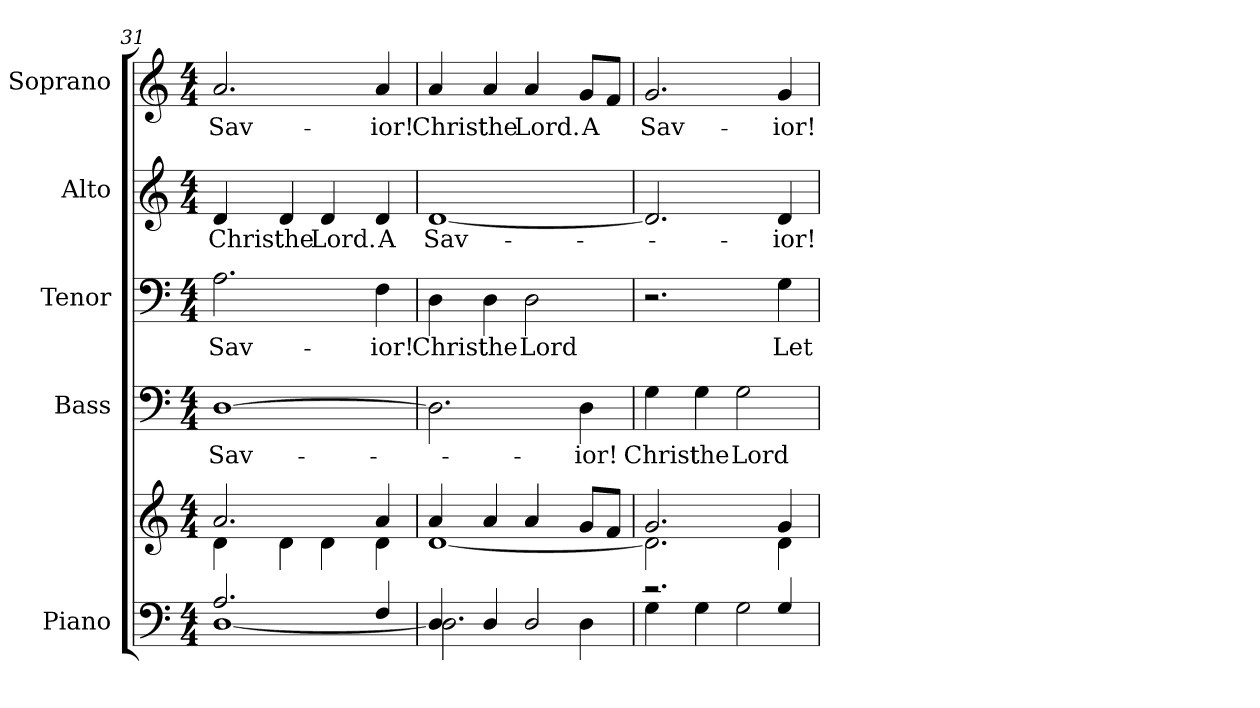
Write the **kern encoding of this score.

**kern	**kern	**kern	**text	**kern	**text	**kern	**text	**kern	**text
*part5	*part5	*part4	*part4	*part3	*part3	*part2	*part2	*part1	*part1
*staff6	*staff5	*staff4	*staff4	*staff3	*staff3	*staff2	*staff2	*staff1	*staff1
*I"Piano	*	*I"Bass	*	*I"Tenor	*	*I"Alto	*	*I"Soprano	*
*I'Pno.	*	*I'B.	*	*I'T.	*	*I'A.	*	*I'S.	*
*clefF4	*clefG2	*clefF4	*	*clefF4	*	*clefG2	*	*clefG2	*
*k[]	*k[]	*k[]	*	*k[]	*	*k[]	*	*k[]	*
*C:	*C:	*C:	*	*C:	*	*C:	*	*C:	*
*M4/4	*M4/4	*M4/4	*	*M4/4	*	*M4/4	*	*M4/4	*
=31	=31	=31	=31	=31	=31	=31	=31	=31	=31
*^	*^	*	*	*	*	*	*	*	*
!	!	!	!	!	!LO:LY:b:color=#000000	!	!	!	!	!	!
!	!	!	!	!	!	!	!LO:LY:b:color=#000000	!	!	!	!
!	!	!	!	!	!	!	!	!	!LO:LY:b:color=#000000	!	!
!	!	!	!	!	!	!	!	!	!	!	!LO:LY:b:color=#000000
2.Ai/	[<1Di	2.ai/	4di\	[>1Di	Sav-	2.Ai\	Sav-	4di/	Christ	2.ai/	Sav-
!	!	!	!	!	!	!	!	!	!LO:LY:b:color=#000000	!	!
.	.	.	4di\	.	.	.	.	4di/	the	.	.
!	!	!	!	!	!	!	!	!	!LO:LY:b:color=#000000	!	!
.	.	.	4di\	.	.	.	.	4di/	Lord.	.	.
!	!	!	!	!	!	!	!LO:LY:b:color=#000000	!	!	!	!
!	!	!	!	!	!	!	!	!	!LO:LY:b:color=#000000	!	!
!	!	!	!	!	!	!	!	!	!	!	!LO:LY:b:color=#000000
4Fi/	.	4ai/	4di\	.	.	4Fi\	-ior!	4di/	A	4ai/	-ior!
=32	=32	=32	=32	=32	=32	=32	=32	=32	=32	=32	=32
!	!	!	!	!	!	!	!LO:LY:b:color=#000000	!	!	!	!
!	!	!	!	!	!	!	!	!	!LO:LY:b:color=#000000	!	!
!	!	!	!	!	!	!	!	!	!	!	!LO:LY:b:color=#000000
4Di/]	2.Di\	4ai/	[<1di	2.Di\]	.	4Di\	Christ	[<1di	Sav-	4ai/	Christ
!	!	!	!	!	!	!	!LO:LY:b:color=#000000	!	!	!	!
!	!	!	!	!	!	!	!	!	!	!	!LO:LY:b:color=#000000
4Di/	.	4ai/	.	.	.	4Di\	the	.	.	4ai/	the
!	!	!	!	!	!	!	!LO:LY:b:color=#000000	!	!	!	!
!	!	!	!	!	!	!	!	!	!	!	!LO:LY:b:color=#000000
2Di/	.	4ai/	.	.	.	2Di\	Lord	.	.	4ai/	Lord.
!	!	!	!	!	!LO:LY:b:color=#000000	!	!	!	!	!	!
!	!	!	!	!	!	!	!	!	!	!	!LO:LY:b:color=#000000
.	4Di\	8gi/L	.	4Di\	-ior!	.	.	.	.	8gi/L	A
.	.	8fi/J	.	.	.	.	.	.	.	8fi/J	.
!!LO:PB:g=z
=33	=33	=33	=33	=33	=33	=33	=33	=33	=33	=33	=33
!	!	!	!	!	!LO:LY:b:color=#000000	!	!	!	!	!	!
!	!	!	!	!	!	!	!	!	!	!	!LO:LY:b:color=#000000
2.r	4Gi\	2.gi/	2.di\]	4Gi\	Christ	2.r	.	2.di/]	.	2.gi/	Sav-
!	!	!	!	!	!LO:LY:b:color=#000000	!	!	!	!	!	!
.	4Gi\	.	.	4Gi\	the	.	.	.	.	.	.
!	!	!	!	!	!LO:LY:b:color=#000000	!	!	!	!	!	!
.	2Gi\	.	.	2Gi\	Lord-	.	.	.	.	.	.
!	!	!	!	!	!	!	!LO:LY:b:color=#000000	!	!	!	!
!	!	!	!	!	!	!	!	!	!LO:LY:b:color=#000000	!	!
!	!	!	!	!	!	!	!	!	!	!	!LO:LY:b:color=#000000
4Gi/	.	4gi/	4di\	.	.	4Gi\	Let	4di/	-ior!	4gi/	-ior!
*v	*v	*	*	*	*	*	*	*	*	*	*
*	*v	*v	*	*	*	*	*	*	*	*
=	=	=	=	=	=	=	=	=	=
*-	*-	*-	*-	*-	*-	*-	*-	*-	*-
